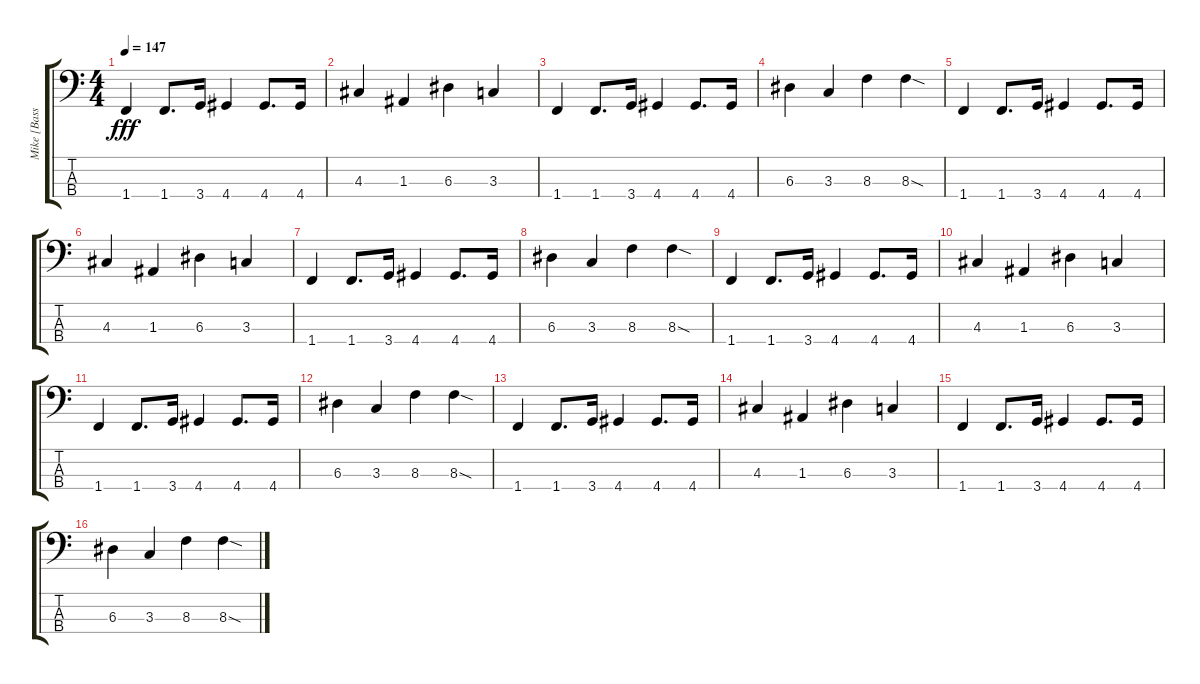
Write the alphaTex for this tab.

\track ("Mike [Bass]" "Mike [Bass") {instrument electricbassfinger}
\staff {score tabs}
\tuning (G2 D2 A1 E1) {hide}
\ts (4 4)
\tempo 147
\clef f4
\ks c
1.4.4{dy fff} 1.4.8{d} 3.4.16 4.4.4 4.4.8{d} 4.4.16 |
4.3.4 1.3.4 6.3.4 3.3.4 |
1.4.4 1.4.8{d} 3.4.16 4.4.4 4.4.8{d} 4.4.16 |
6.3.4 3.3.4 8.3.4 8.3{sod}.4 |
1.4.4 1.4.8{d} 3.4.16 4.4.4 4.4.8{d} 4.4.16 |
4.3.4 1.3.4 6.3.4 3.3.4 |
1.4.4 1.4.8{d} 3.4.16 4.4.4 4.4.8{d} 4.4.16 |
6.3.4 3.3.4 8.3.4 8.3{sod}.4 |
1.4.4 1.4.8{d} 3.4.16 4.4.4 4.4.8{d} 4.4.16 |
4.3.4 1.3.4 6.3.4 3.3.4 |
1.4.4 1.4.8{d} 3.4.16 4.4.4 4.4.8{d} 4.4.16 |
6.3.4 3.3.4 8.3.4 8.3{sod}.4 |
1.4.4 1.4.8{d} 3.4.16 4.4.4 4.4.8{d} 4.4.16 |
4.3.4 1.3.4 6.3.4 3.3.4 |
1.4.4 1.4.8{d} 3.4.16 4.4.4 4.4.8{d} 4.4.16 |
6.3.4 3.3.4 8.3.4 8.3{sod}.4
